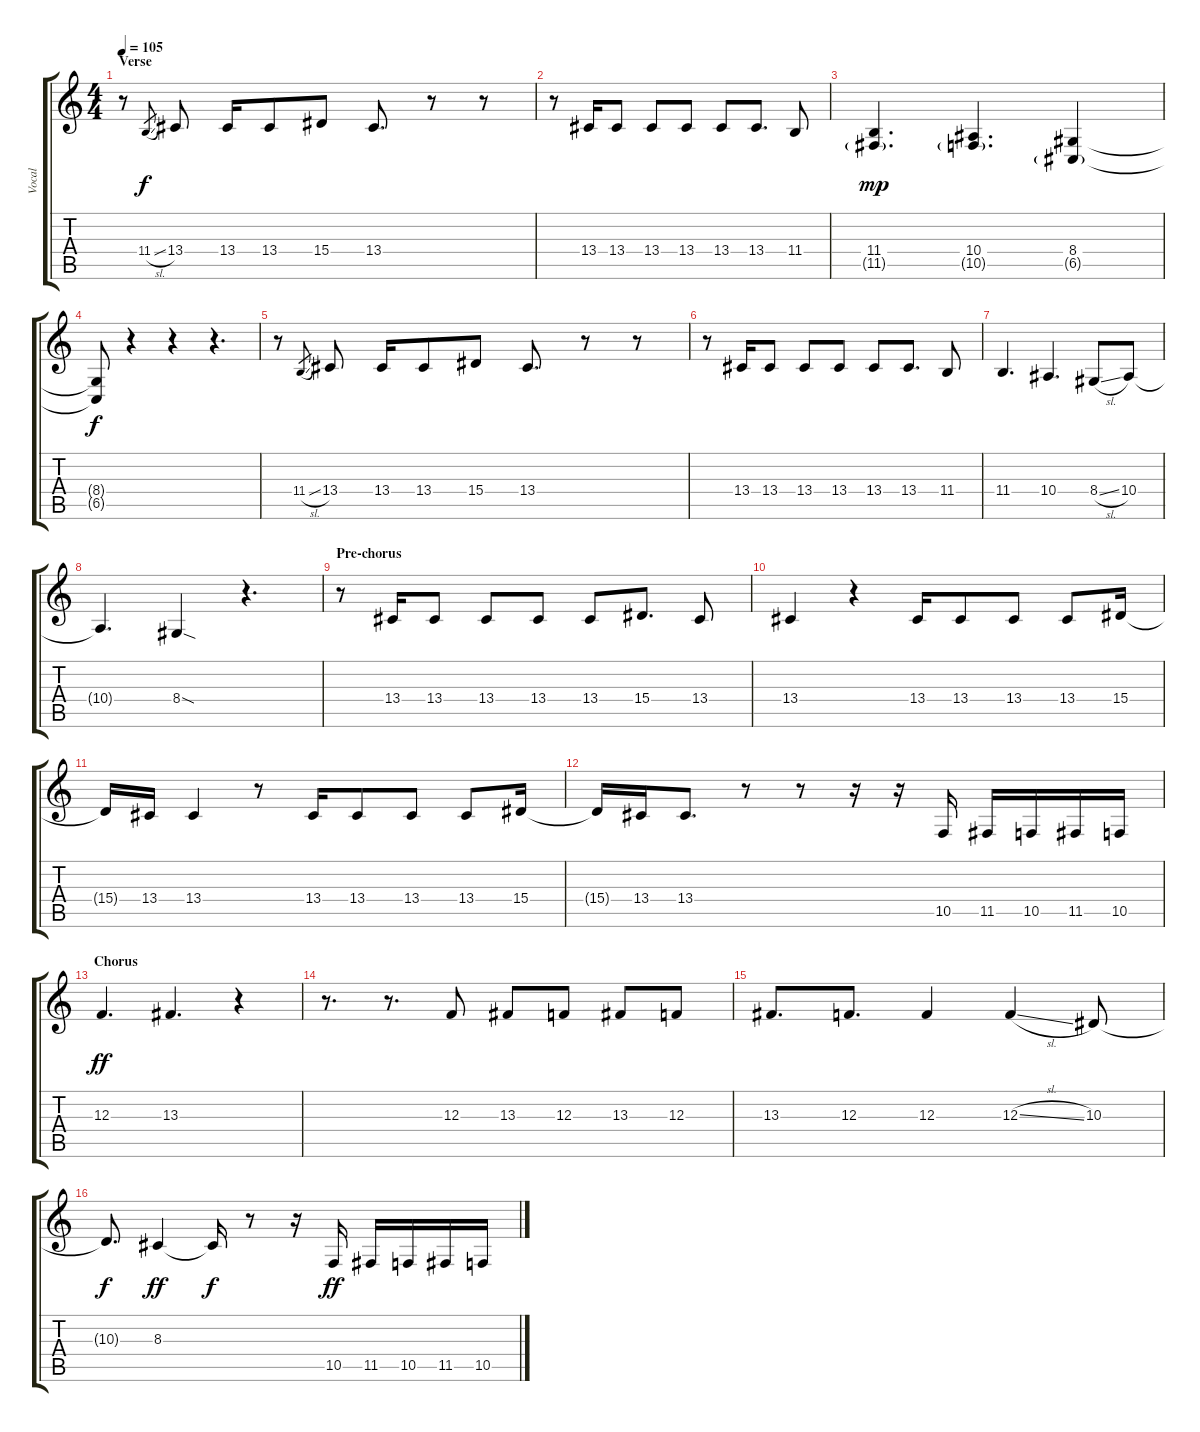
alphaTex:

\track ("Vocal" "Vocal") {instrument violin}
\staff {score tabs}
\tuning (D4 A3 F3 C3 G2 C2) {hide}
\ts (4 4)
\section ("" "Verse")
\tempo 105
\clef g2
\ks c
r.8{dy f} 11.4{sl}.8{gr} 13.4.8 13.4.16 13.4.8 15.4.8 13.4.8{d} r.8 r.8 |
r.8 13.4.16 13.4.8 13.4.8 13.4.8 13.4.8 13.4.8{d} 11.4.8 |
(11.4 11.5{g}).4{d dy mp} (10.4 10.5{g}).4{d} (8.4 6.5{g}).4 |
(8.4{t} 6.5{t}).8{dy f} r.4 r.4 r.4{d} |
r.8 11.4{sl}.8{gr} 13.4.8 13.4.16 13.4.8 15.4.8 13.4.8{d} r.8 r.8 |
r.8 13.4.16 13.4.8 13.4.8 13.4.8 13.4.8 13.4.8{d} 11.4.8 |
11.4.4{d} 10.4.4{d} 8.4{sl}.8 10.4.8 |
10.4{t}.4{d} 8.4{sod}.4 r.4{d} |
\section ("" "Pre-chorus")
r.8 13.4.16 13.4.8 13.4.8 13.4.8 13.4.8 15.4.8{d} 13.4.8 |
13.4.4 r.4 13.4.16 13.4.8 13.4.8 13.4.8 15.4.16 |
15.4{t}.16 13.4.16 13.4.4 r.8 13.4.16 13.4.8 13.4.8 13.4.8 15.4.16 |
15.4{t}.16 13.4.16 13.4.8{d} r.8 r.8 r.16 r.16 10.5.16 11.5.16 10.5.16 11.5.16 10.5.16 |
\section ("" "Chorus")
12.3.4{d dy ff} 13.3.4{d} r.4 |
r.8{d} r.8{d} 12.3.8 13.3.8 12.3.8 13.3.8 12.3.8 |
13.3.8{d} 12.3.8{d} 12.3.4 12.3{sl}.4 10.3.8 |
10.3{t}.8{d dy f} 8.3.4{dy ff} 8.3{t}.16{dy f} r.8 r.16 10.5.16{dy ff} 11.5.16 10.5.16 11.5.16 10.5.16
